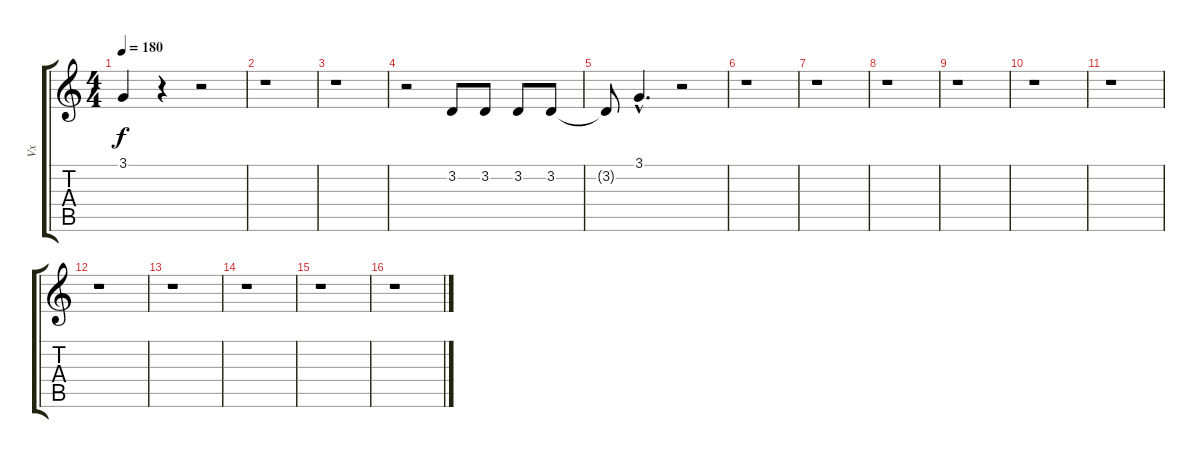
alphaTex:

\track ("Vx" "Vx") {instrument oboe}
\staff {score tabs}
\tuning (E4 B3 G3 D3 A2 E2) {hide}
\ts (4 4)
\tempo 180
\clef g2
\ks c
3.1{t}.4{dy f} r.4 r.2 |
r.1 |
r.1 |
r.2 3.2.8 3.2.8 3.2.8 3.2.8 |
3.2{t}.8 3.1{hac}.4{d} r.2 |
r.1 |
r.1 |
r.1 |
r.1 |
r.1 |
r.1 |
r.1 |
r.1 |
r.1 |
r.1 |
r.1
